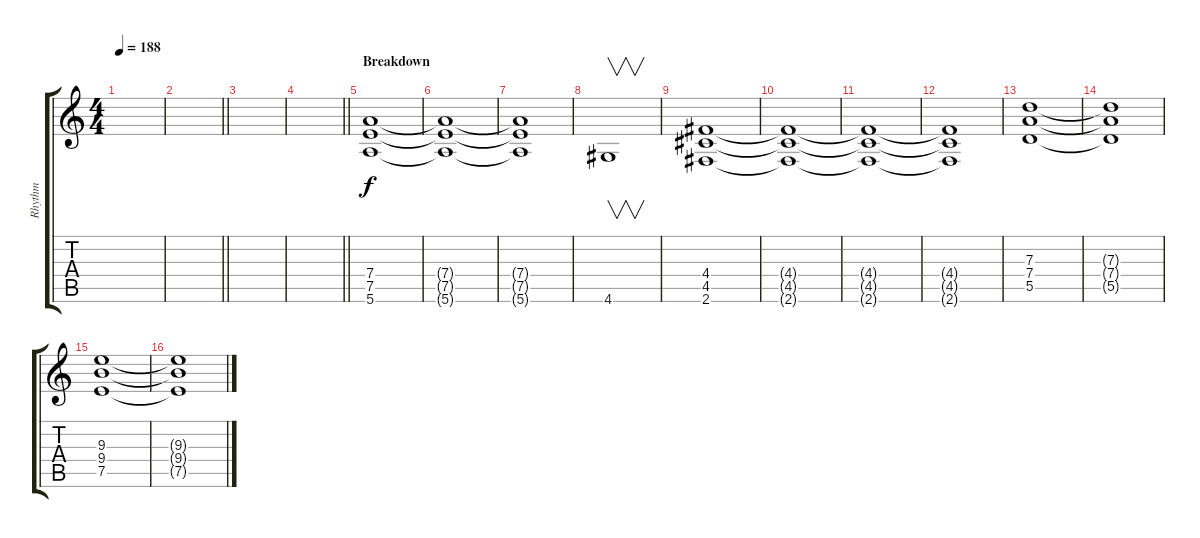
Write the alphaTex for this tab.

\track ("Rhythm" "Rhythm") {instrument acousticguitarsteel}
\staff {score tabs}
\tuning (E4 B3 G3 D3 A2 E2) {hide}
\ts (4 4)
\tempo 188
\clef g2
\ks c
|
\barLineRight lightlight
|
|
\barLineRight lightlight
|
\section ("" "Breakdown")
(7.4 7.5 5.6).1{instrument distortionguitar} |
(7.4{t} 7.5{t} 5.6{t}).1 |
(7.4{t} 7.5{t} 5.6{t}).1 |
4.6.1{v} |
(4.4 4.5 2.6).1 |
(4.4{t} 4.5{t} 2.6{t}).1 |
(4.4{t} 4.5{t} 2.6{t}).1 |
(4.4{t} 4.5{t} 2.6{t}).1 |
(7.3 7.4 5.5).1 |
(7.3{t} 7.4{t} 5.5{t}).1 |
(9.3 9.4 7.5).1 |
(9.3{t} 9.4{t} 7.5{t}).1
